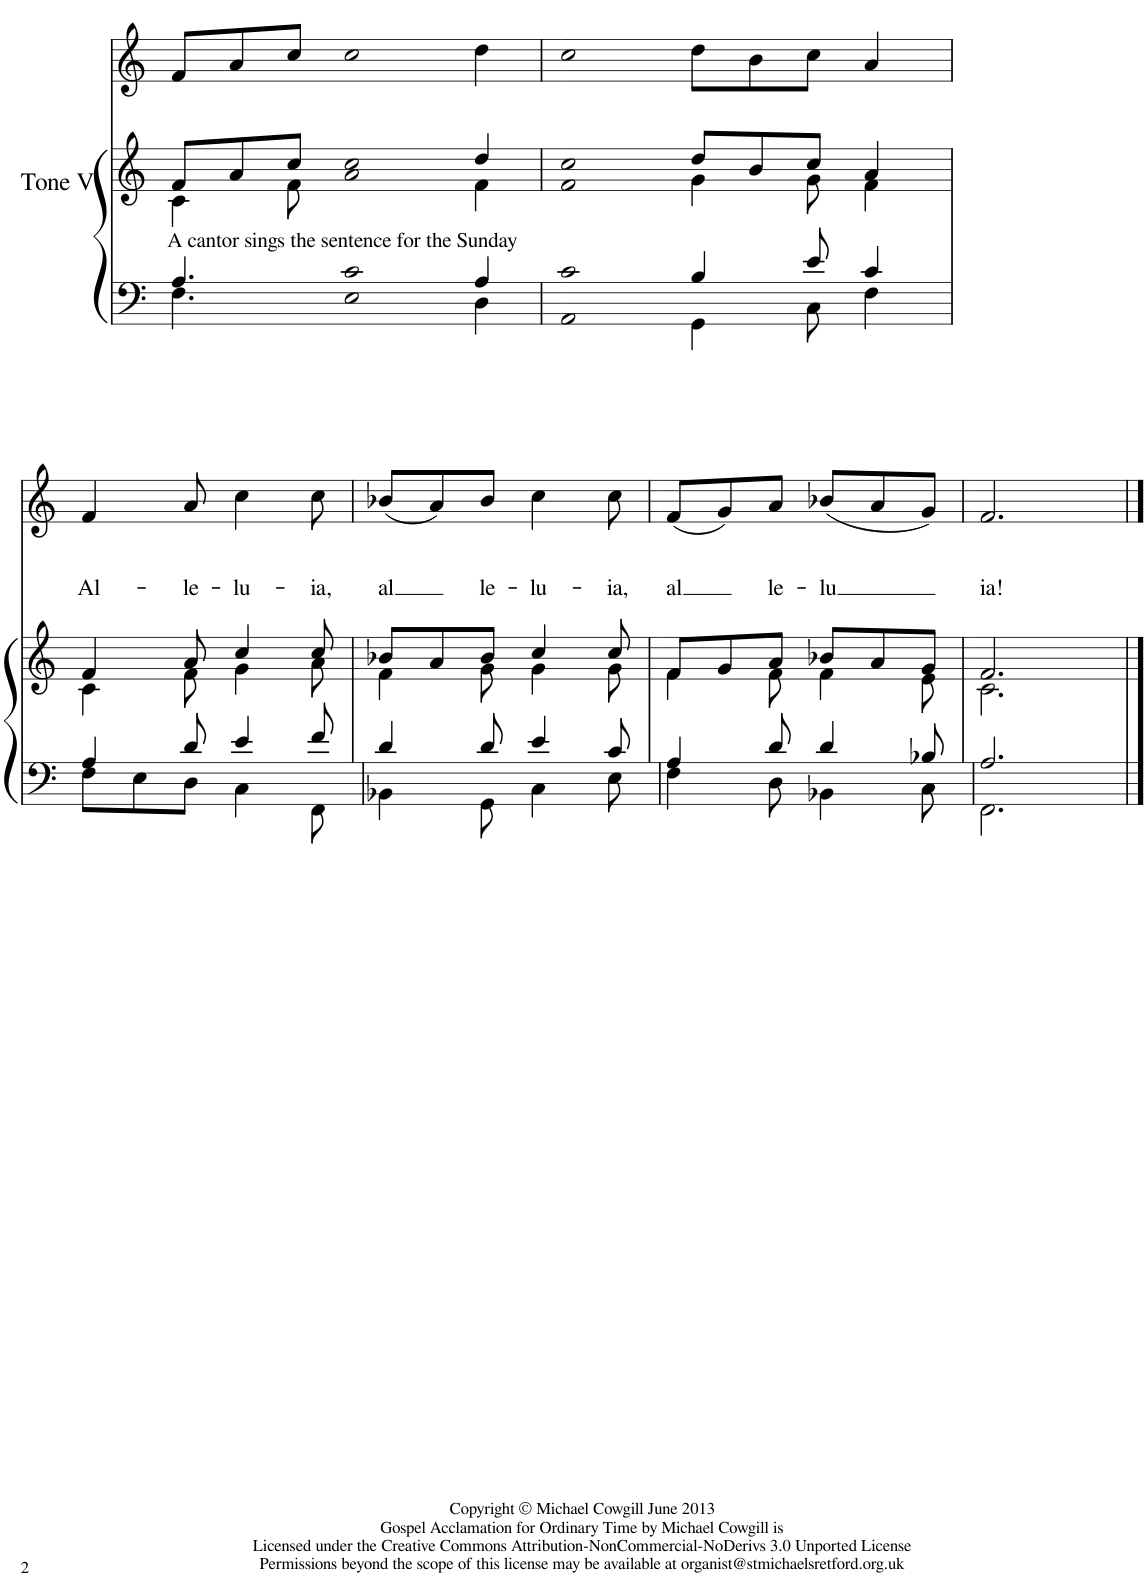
**kern	**kern	**kern	**text
*part2	*part2	*part1	*part1
*staff3	*staff2	*staff1	*staff1
*I"Harmonium	*	*I"Voice	*
!!LO:PB:g=z
*clefF4	*clefG2	*clefG2	*
*k[]	*k[]	*k[]	*
*M6/8	*M6/8	*M6/8	*
=5	=5	=5	=5
*^	*^	*	*
!	!	!LO:TX:b:t=A cantor sings the sentence for the Sunday	!	!	!
4.A/	4.F\	8f/L	4c\	8f/L	.
.	.	8a/	.	8a/	.
.	.	8cc/J	8f\	8cc/J	.
[4.c	[4.E	[4.cc	[4.a	[4.cc	.
8ryy	8ryy	8ryy	8ryy	8ryy	.
4A/	4D\	4dd/	4f\	4dd\	.
=6	=6	=6	=6	=6	=6
2c	2AA	2cc	2f	2cc	.
8c]	8E]	8cc]	8a]	8cc]	.
4B/	4GG\	8dd/L	4g\	8dd\L	.
.	.	8b/	.	8b\	.
8e/	8C\	8cc/J	8g\	8cc\J	.
4c/	4F\	4a/	4f\	4a/	.
!!LO:LB:g=z
=7	=7	=7	=7	=7	=7
!	!	!	!	!	!LO:LY:b
4A/	8F\L	4f/	4c\	4f/	Al-
.	8E\	.	.	.	.
!	!	!	!	!	!LO:LY:b
8d/	8D\J	8a/	8f\	8a/	-le-
!	!	!	!	!	!LO:LY:b
4e/	4C\	4cc/	4g\	4cc\	-lu-
!	!	!	!	!	!LO:LY:b
8f/	8FF\	8cc/	8a\	8cc\	-ia,
=8	=8	=8	=8	=8	=8
!	!	!	!	!	!LO:LY:b
4d/	4BB-X\	8b-X/L	4f\	(8b-X/L	al
.	.	8a/	.	8a/)	.
!	!	!	!	!	!LO:LY:b
8d/	8GG\	8b-/J	8g\	8b-/J	le-
!	!	!	!	!	!LO:LY:b
4e/	4C\	4cc/	4g\	4cc\	-lu-
!	!	!	!	!	!LO:LY:b
8c/	8E\	8cc/	8g\	8cc\	-ia,
=9	=9	=9	=9	=9	=9
!	!	!	!	!	!LO:LY:b
4A/	4F\	8f/L	4f\	(8f/L	al
.	.	8g/	.	8g/)	.
!	!	!	!	!	!LO:LY:b
8d/	8D\	8a/J	8f\	8a/J	le-
!	!	!	!	!	!LO:LY:b
4d/	4BB-X\	8b-X/L	4f\	(8b-X/L	-lu
.	.	8a/	.	8a/	.
8B-X/	8C\	8g/J	8e\	8g/J)	.
=10	=10	=10	=10	=10	=10
!	!	!	!	!	!LO:LY:b
2.A/	2.FF\	2.f/	2.c\	2.f/	ia!
*v	*v	*	*	*	*
*	*v	*v	*	*
==	==	==	==
*-	*-	*-	*-
